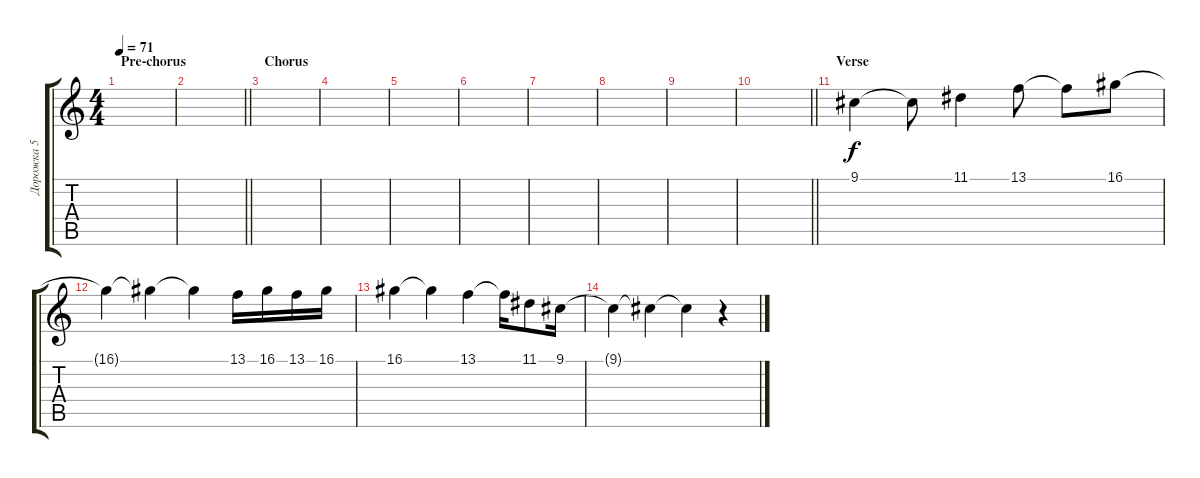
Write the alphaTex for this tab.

\track ("Дорожка 5" "Дорожка 5") {instrument choiraahs}
\staff {score tabs}
\tuning (E4 B3 G3 D3 A2 E2) {hide}
\ts (4 4)
\section ("" "Pre-chorus")
\tempo 71
\clef g2
\ks c
|
\barLineRight lightlight
|
\section ("" "Chorus")
|
|
|
|
|
|
|
\barLineRight lightlight
|
\section ("" "Verse")
9.1.4 9.1{t}.8 11.1.4 13.1.8 13.1{t}.8 16.1.8 |
16.1{t}.4 16.1{t}.4 16.1{t}.4 13.1.16 16.1.16 13.1.16 16.1.16 |
16.1.4 16.1{t}.4 13.1.4 13.1{t}.16 11.1.8 9.1.16 |
9.1{t}.4 9.1{t}.4 9.1{t}.4 r.4
